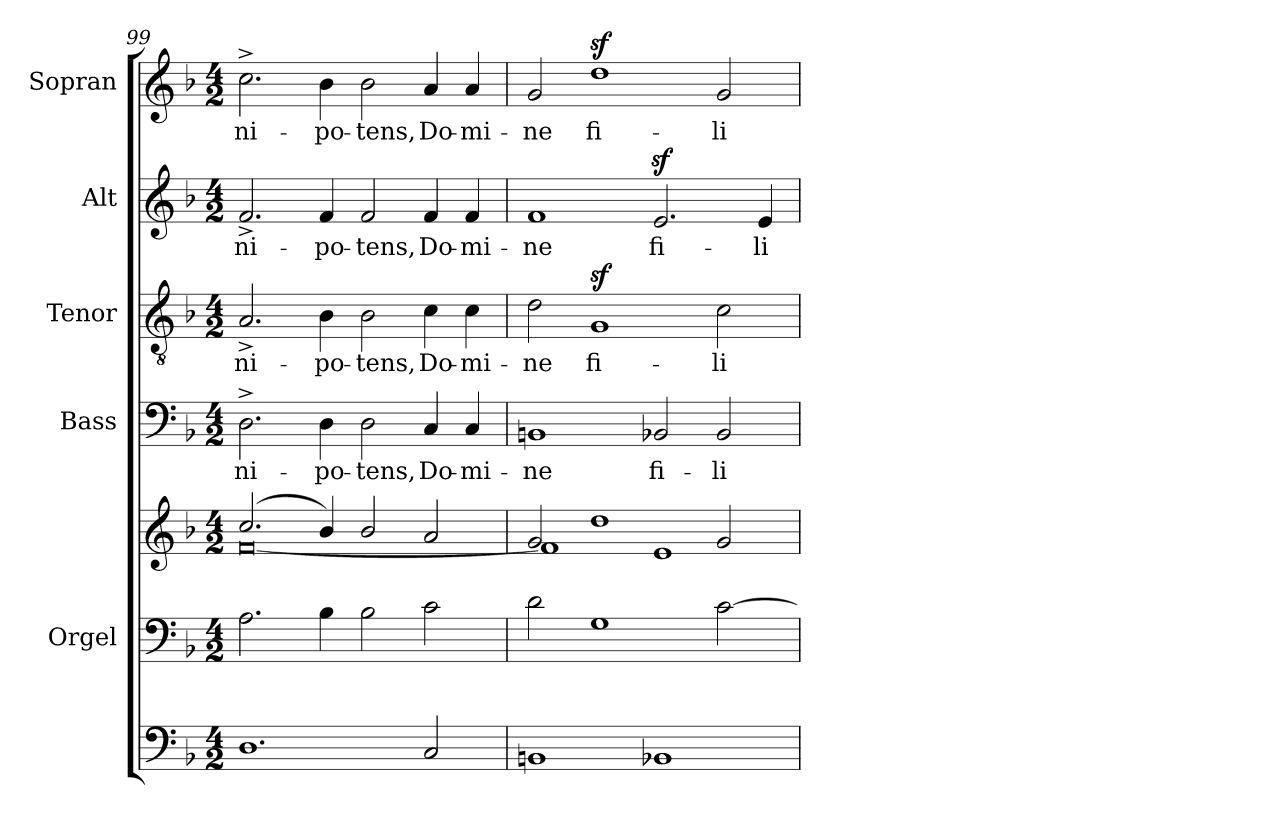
**kern	**kern	**kern	**kern	**text	**kern	**text	**kern	**text	**kern	**text
*part6	*part5	*part5	*part4	*part4	*part3	*part3	*part2	*part2	*part1	*part1
*staff7	*staff6	*staff5	*staff4	*staff4	*staff3	*staff3	*staff2	*staff2	*staff1	*staff1
*	*I"Orgel	*	*I"Bass	*	*I"Tenor	*	*I"Alt	*	*I"Sopran	*
*	*I'Org.	*	*I'B	*	*I'T	*	*I'A	*	*I'S	*
!!LO:PB:g=z
*clefF4	*clefF4	*clefG2	*clefF4	*	*clefGv2	*	*clefG2	*	*clefG2	*
*ITrd7c12	*	*	*	*	*	*	*	*	*	*
*k[b-]	*k[b-]	*k[b-]	*k[b-]	*	*k[b-]	*	*k[b-]	*	*k[b-]	*
*F:	*F:	*F:	*F:	*	*F:	*	*F:	*	*F:	*
*M4/2	*M4/2	*M4/2	*M4/2	*	*M4/2	*	*M4/2	*	*M4/2	*
=99	=99	=99	=99	=99	=99	=99	=99	=99	=99	=99
*	*	*^	*	*	*	*	*	*	*	*
!	!	!	!	!	!LO:LY:b	!	!LO:LY:b	!	!LO:LY:b	!	!LO:LY:b
1.DD	2.A\	(2.cc/	[<0f	2.D^>\	-ni-	2.A^>/	-ni-	2.f^</	-ni-	2.cc^>\	-ni-
!	!	!	!	!	!LO:LY:b	!	!LO:LY:b	!	!LO:LY:b	!	!LO:LY:b
.	4B-\	4b-/)	.	4D\	-po-	4B-\	-po-	4f/	-po-	4b-\	-po-
!	!	!	!	!	!LO:LY:b	!	!LO:LY:b	!	!LO:LY:b	!	!LO:LY:b
.	2B-\	2b-/	.	2D\	-tens,	2B-\	-tens,	2f/	-tens,	2b-\	-tens,
!	!	!	!	!	!LO:LY:b	!	!LO:LY:b	!	!LO:LY:b	!	!LO:LY:b
2CC/	2c\	2a/	.	4C/	Do-	4c\	Do-	4f/	Do-	4a/	Do-
!	!	!	!	!	!LO:LY:b	!	!LO:LY:b	!	!LO:LY:b	!	!LO:LY:b
.	.	.	.	4C/	-mi-	4c\	-mi-	4f/	-mi-	4a/	-mi-
=100	=100	=100	=100	=100	=100	=100	=100	=100	=100	=100	=100
!	!	!	!	!	!LO:LY:b	!	!LO:LY:b	!	!LO:LY:b	!	!LO:LY:b
1BBBn	2d\	2g/	1f]	1BBn	-ne	2d\	-ne	1f	-ne	2g/	-ne
!	!	!	!	!	!	!	!LO:LY:b	!	!	!	!LO:LY:b
.	1G	1dd	.	.	.	1Gz>	fi-	.	.	1ddz>	fi-
!	!	!	!	!	!LO:LY:b	!	!	!	!LO:LY:b	!	!
1BBB-X	.	.	1e	2BB-X/	fi-	.	.	2.ez>/	fi-	.	.
!	!	!	!	!	!LO:LY:b	!	!LO:LY:b	!	!	!	!LO:LY:b
.	[2c\	2g/	.	2BB-/	-li	2c\	-li	.	.	2g/	-li
!	!	!	!	!	!	!	!	!	!LO:LY:b	!	!
.	.	.	.	.	.	.	.	4e/	-li	.	.
*	*	*v	*v	*	*	*	*	*	*	*	*
=	=	=	=	=	=	=	=	=	=	=
*-	*-	*-	*-	*-	*-	*-	*-	*-	*-	*-
